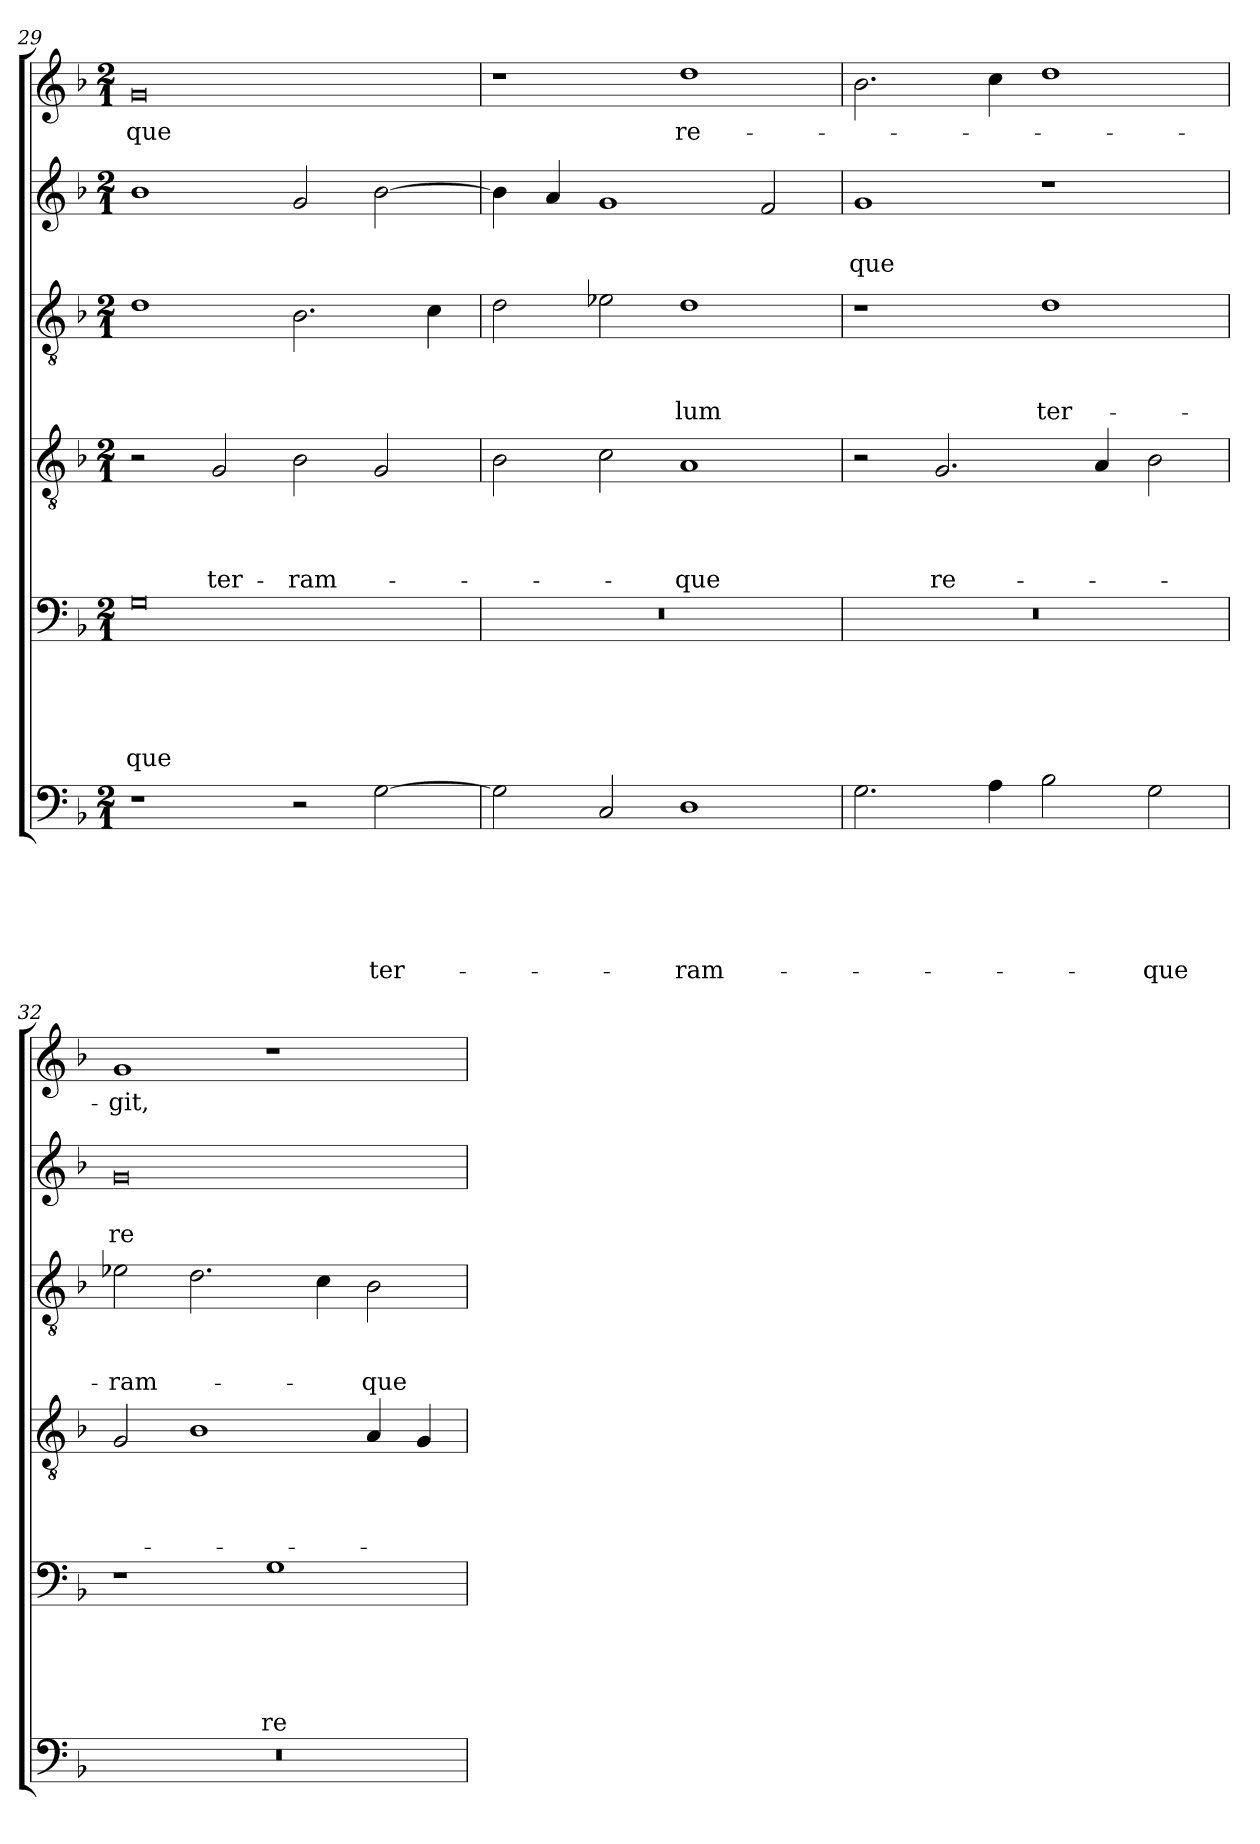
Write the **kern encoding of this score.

**kern	**text	**text	**text	**text	**text	**text	**kern	**text	**text	**text	**text	**text	**kern	**text	**text	**text	**text	**kern	**text	**text	**text	**kern	**text	**text	**kern	**text
*part6	*part6	*part6	*part6	*part6	*part6	*part6	*part5	*part5	*part5	*part5	*part5	*part5	*part4	*part4	*part4	*part4	*part4	*part3	*part3	*part3	*part3	*part2	*part2	*part2	*part1	*part1
*staff6	*staff6	*staff6	*staff6	*staff6	*staff6	*staff6	*staff5	*staff5	*staff5	*staff5	*staff5	*staff5	*staff4	*staff4	*staff4	*staff4	*staff4	*staff3	*staff3	*staff3	*staff3	*staff2	*staff2	*staff2	*staff1	*staff1
*clefF4	*	*	*	*	*	*	*clefF4	*	*	*	*	*	*clefGv2	*	*	*	*	*clefGv2	*	*	*	*clefG2	*	*	*clefG2	*
*k[b-]	*	*	*	*	*	*	*k[b-]	*	*	*	*	*	*k[b-]	*	*	*	*	*k[b-]	*	*	*	*k[b-]	*	*	*k[b-]	*
*F:	*	*	*	*	*	*	*F:	*	*	*	*	*	*F:	*	*	*	*	*F:	*	*	*	*F:	*	*	*F:	*
*M2/1	*	*	*	*	*	*	*M2/1	*	*	*	*	*	*M2/1	*	*	*	*	*M2/1	*	*	*	*M2/1	*	*	*M2/1	*
=29	=29	=29	=29	=29	=29	=29	=29	=29	=29	=29	=29	=29	=29	=29	=29	=29	=29	=29	=29	=29	=29	=29	=29	=29	=29	=29
!	!	!	!	!	!	!	!	!	!	!	!	!LO:LY:b	!	!	!	!	!	!	!	!	!	!	!	!	!	!LO:LY:b
1r	.	.	.	.	.	.	0G	.	.	.	.	-que	2r	.	.	.	.	1d	.	.	.	1b-	.	.	0g	-que
!	!	!	!	!	!	!	!	!	!	!	!	!	!	!	!	!	!LO:LY:b	!	!	!	!	!	!	!	!	!
.	.	.	.	.	.	.	.	.	.	.	.	.	2G/	.	.	.	ter-	.	.	.	.	.	.	.	.	.
!	!	!	!	!	!	!	!	!	!	!	!	!	!	!	!	!	!LO:LY:b	!	!	!	!	!	!	!	!	!
2r	.	.	.	.	.	.	.	.	.	.	.	.	2B-\	.	.	.	-ram-	2.B-\	.	.	.	2g/	.	.	.	.
!	!	!	!	!	!	!LO:LY:b	!	!	!	!	!	!	!	!	!	!	!	!	!	!	!	!	!	!	!	!
[2G\	.	.	.	.	.	ter-	.	.	.	.	.	.	2G/	.	.	.	.	.	.	.	.	[2b-\	.	.	.	.
.	.	.	.	.	.	.	.	.	.	.	.	.	.	.	.	.	.	4c\	.	.	.	.	.	.	.	.
=30	=30	=30	=30	=30	=30	=30	=30	=30	=30	=30	=30	=30	=30	=30	=30	=30	=30	=30	=30	=30	=30	=30	=30	=30	=30	=30
2G\]	.	.	.	.	.	.	0r	.	.	.	.	.	2B-\	.	.	.	.	2d\	.	.	.	4b-\]	.	.	1r	.
.	.	.	.	.	.	.	.	.	.	.	.	.	.	.	.	.	.	.	.	.	.	4a/	.	.	.	.
2C/	.	.	.	.	.	.	.	.	.	.	.	.	2c\	.	.	.	.	2e-X\	.	.	.	1g	.	.	.	.
!	!	!	!	!	!	!LO:LY:b	!	!	!	!	!	!	!	!	!	!	!LO:LY:b	!	!	!	!LO:LY:b	!	!	!	!	!LO:LY:b
1D	.	.	.	.	.	-ram-	.	.	.	.	.	.	1A	.	.	.	-que	1d	.	.	-lum	.	.	.	1dd	re-
.	.	.	.	.	.	.	.	.	.	.	.	.	.	.	.	.	.	.	.	.	.	2f/	.	.	.	.
=31	=31	=31	=31	=31	=31	=31	=31	=31	=31	=31	=31	=31	=31	=31	=31	=31	=31	=31	=31	=31	=31	=31	=31	=31	=31	=31
!	!	!	!	!	!	!	!	!	!	!	!	!	!	!	!	!	!	!	!	!	!	!	!	!LO:LY:b	!	!
2.G\	.	.	.	.	.	.	0r	.	.	.	.	.	2r	.	.	.	.	1r	.	.	.	1g	.	-que	2.b-\	.
!	!	!	!	!	!	!	!	!	!	!	!	!	!	!	!	!	!LO:LY:b	!	!	!	!	!	!	!	!	!
.	.	.	.	.	.	.	.	.	.	.	.	.	2.G/	.	.	.	re-	.	.	.	.	.	.	.	.	.
4A\	.	.	.	.	.	.	.	.	.	.	.	.	.	.	.	.	.	.	.	.	.	.	.	.	4cc\	.
!	!	!	!	!	!	!	!	!	!	!	!	!	!	!	!	!	!	!	!	!	!LO:LY:b	!	!	!	!	!
2B-\	.	.	.	.	.	.	.	.	.	.	.	.	.	.	.	.	.	1d	.	.	ter-	1r	.	.	1dd	.
.	.	.	.	.	.	.	.	.	.	.	.	.	4A/	.	.	.	.	.	.	.	.	.	.	.	.	.
!	!	!	!	!	!	!LO:LY:b	!	!	!	!	!	!	!	!	!	!	!	!	!	!	!	!	!	!	!	!
2G\	.	.	.	.	.	-que	.	.	.	.	.	.	2B-\	.	.	.	.	.	.	.	.	.	.	.	.	.
=32	=32	=32	=32	=32	=32	=32	=32	=32	=32	=32	=32	=32	=32	=32	=32	=32	=32	=32	=32	=32	=32	=32	=32	=32	=32	=32
!	!	!	!	!	!	!	!	!	!	!	!	!	!	!	!	!	!	!	!	!	!LO:LY:b	!	!	!LO:LY:b	!	!LO:LY:b
0r	.	.	.	.	.	.	1r	.	.	.	.	.	2G/	.	.	.	.	2e-X\	.	.	-ram-	0g	.	re-	1g	-git,
.	.	.	.	.	.	.	.	.	.	.	.	.	1B-	.	.	.	.	2.d\	.	.	.	.	.	.	.	.
!	!	!	!	!	!	!	!	!	!	!	!	!LO:LY:b	!	!	!	!	!	!	!	!	!	!	!	!	!	!
.	.	.	.	.	.	.	1G	.	.	.	.	re-	.	.	.	.	.	.	.	.	.	.	.	.	1r	.
.	.	.	.	.	.	.	.	.	.	.	.	.	.	.	.	.	.	4c\	.	.	.	.	.	.	.	.
!	!	!	!	!	!	!	!	!	!	!	!	!	!	!	!	!	!	!	!	!	!LO:LY:b	!	!	!	!	!
.	.	.	.	.	.	.	.	.	.	.	.	.	4A/	.	.	.	.	2B-\	.	.	-que	.	.	.	.	.
.	.	.	.	.	.	.	.	.	.	.	.	.	4G/	.	.	.	.	.	.	.	.	.	.	.	.	.
=	=	=	=	=	=	=	=	=	=	=	=	=	=	=	=	=	=	=	=	=	=	=	=	=	=	=
*-	*-	*-	*-	*-	*-	*-	*-	*-	*-	*-	*-	*-	*-	*-	*-	*-	*-	*-	*-	*-	*-	*-	*-	*-	*-	*-
